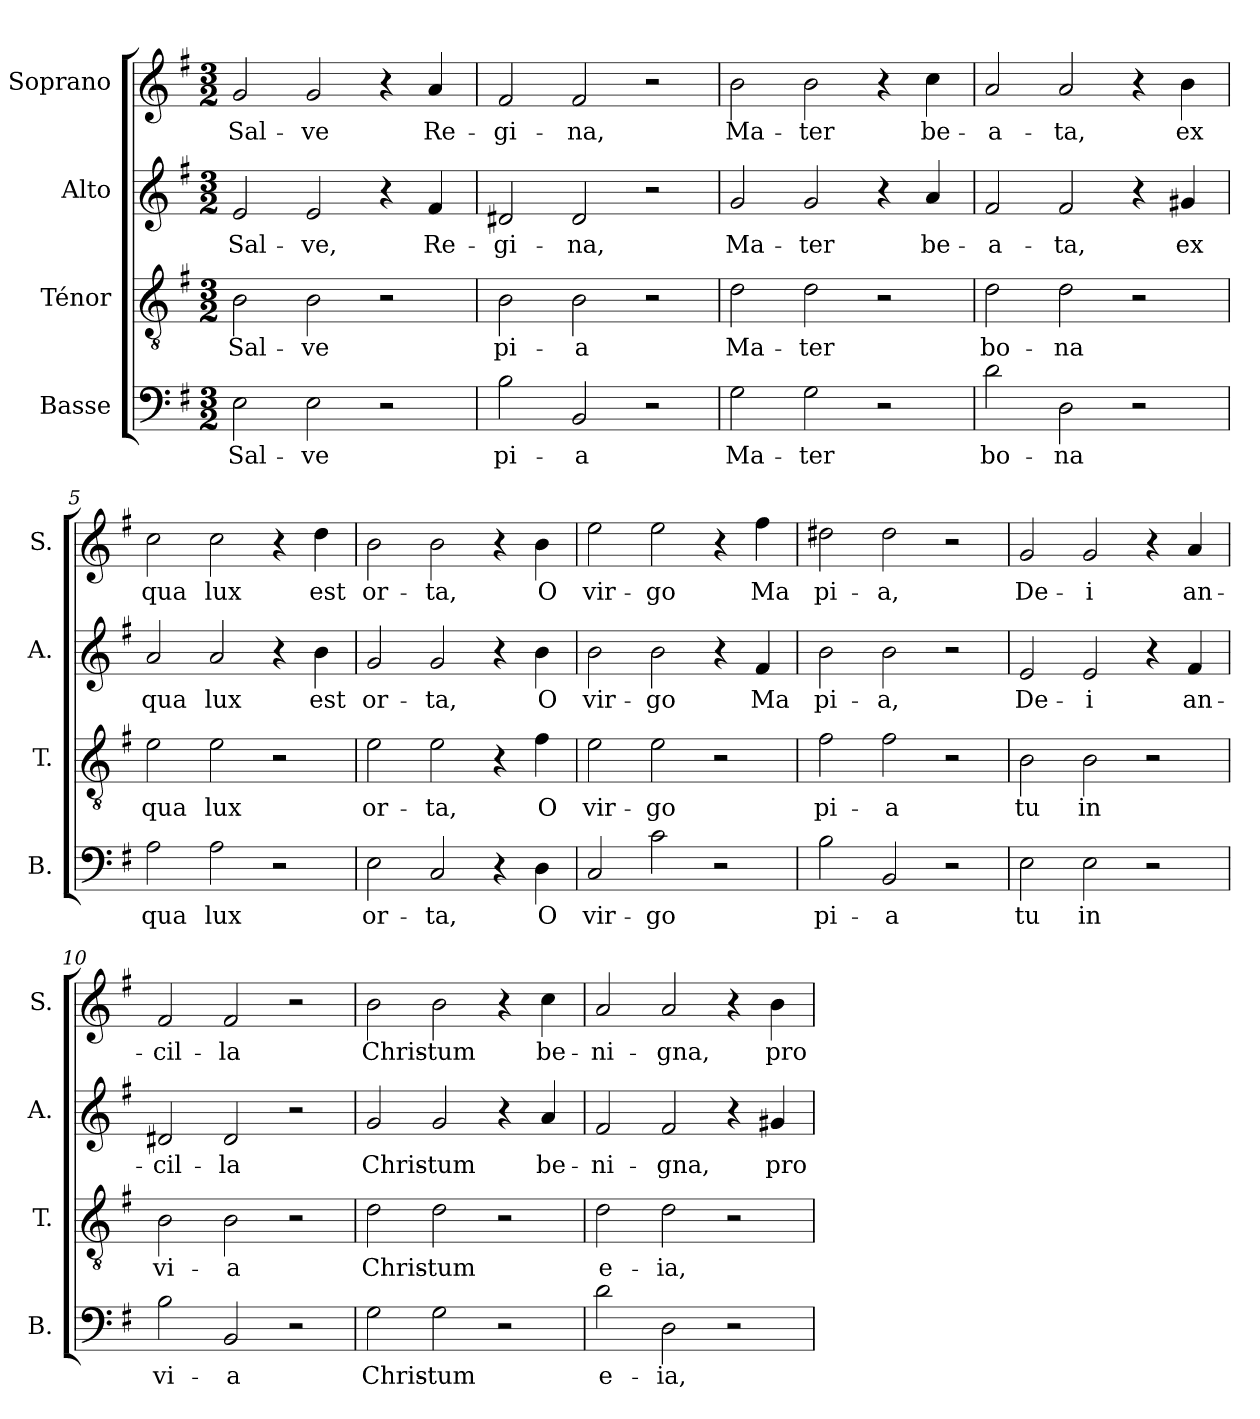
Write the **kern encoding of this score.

**kern	**text	**kern	**text	**kern	**text	**kern	**text
*part4	*part4	*part3	*part3	*part2	*part2	*part1	*part1
*staff4	*staff4	*staff3	*staff3	*staff2	*staff2	*staff1	*staff1
*I"Basse	*	*I"Ténor	*	*I"Alto	*	*I"Soprano	*
*I'B.	*	*I'T.	*	*I'A.	*	*I'S.	*
*clefF4	*	*clefGv2	*	*clefG2	*	*clefG2	*
*k[f#]	*	*k[f#]	*	*k[f#]	*	*k[f#]	*
*M3/2	*	*M3/2	*	*M3/2	*	*M3/2	*
*MM120	*	*MM120	*	*MM120	*	*MM120	*
=1	=1	=1	=1	=1	=1	=1	=1
!	!LO:LY:b	!	!LO:LY:b	!	!LO:LY:b	!	!LO:LY:b
2E\	Sal-	2B\	Sal-	2e/	Sal-	2g/	Sal-
!	!LO:LY:b	!	!LO:LY:b	!	!LO:LY:b	!	!LO:LY:b
2E\	-ve	2B\	-ve	2e/	-ve,	2g/	-ve
2r	.	2r	.	4r	.	4r	.
!	!	!	!	!	!LO:LY:b	!	!LO:LY:b
.	.	.	.	4f#/	Re-	4a/	Re-
=2	=2	=2	=2	=2	=2	=2	=2
!	!LO:LY:b	!	!LO:LY:b	!	!LO:LY:b	!	!LO:LY:b
2B\	pi-	2B\	pi-	2d#X/	-gi-	2f#/	-gi-
!	!LO:LY:b	!	!LO:LY:b	!	!LO:LY:b	!	!LO:LY:b
2BB/	-a	2B\	-a	2d#/	-na,	2f#/	-na,
2r	.	2r	.	2r	.	2r	.
=3	=3	=3	=3	=3	=3	=3	=3
!	!LO:LY:b	!	!LO:LY:b	!	!LO:LY:b	!	!LO:LY:b
2G\	Ma-	2d\	Ma-	2g/	Ma-	2b\	Ma-
!	!LO:LY:b	!	!LO:LY:b	!	!LO:LY:b	!	!LO:LY:b
2G\	-ter	2d\	-ter	2g/	-ter	2b\	-ter
2r	.	2r	.	4r	.	4r	.
!	!	!	!	!	!LO:LY:b	!	!LO:LY:b
.	.	.	.	4a/	be-	4cc\	be-
=4	=4	=4	=4	=4	=4	=4	=4
!	!LO:LY:b	!	!LO:LY:b	!	!LO:LY:b	!	!LO:LY:b
2d\	bo-	2d\	bo-	2f#/	-a-	2a/	-a-
!	!LO:LY:b	!	!LO:LY:b	!	!LO:LY:b	!	!LO:LY:b
2D\	-na	2d\	-na	2f#/	-ta,	2a/	-ta,
2r	.	2r	.	4r	.	4r	.
!	!	!	!	!	!LO:LY:b	!	!LO:LY:b
.	.	.	.	4g#X/	ex	4b\	ex
!!LO:LB:g=z
=5	=5	=5	=5	=5	=5	=5	=5
!	!LO:LY:b	!	!LO:LY:b	!	!LO:LY:b	!	!LO:LY:b
2A\	qua	2e\	qua	2a/	qua	2cc\	qua
!	!LO:LY:b	!	!LO:LY:b	!	!LO:LY:b	!	!LO:LY:b
2A\	lux	2e\	lux	2a/	lux	2cc\	lux
2r	.	2r	.	4r	.	4r	.
!	!	!	!	!	!LO:LY:b	!	!LO:LY:b
.	.	.	.	4b\	est	4dd\	est
=6	=6	=6	=6	=6	=6	=6	=6
!	!LO:LY:b	!	!LO:LY:b	!	!LO:LY:b	!	!LO:LY:b
2E\	or-	2e\	or-	2g/	or-	2b\	or-
!	!LO:LY:b	!	!LO:LY:b	!	!LO:LY:b	!	!LO:LY:b
2C/	-ta,	2e\	-ta,	2g/	-ta,	2b\	-ta,
4r	.	4r	.	4r	.	4r	.
!	!LO:LY:b	!	!LO:LY:b	!	!LO:LY:b	!	!LO:LY:b
4D\	O	4f#\	O	4b\	O	4b\	O
=7	=7	=7	=7	=7	=7	=7	=7
!	!LO:LY:b	!	!LO:LY:b	!	!LO:LY:b	!	!LO:LY:b
2C/	vir-	2e\	vir-	2b\	vir-	2ee\	vir-
!	!LO:LY:b	!	!LO:LY:b	!	!LO:LY:b	!	!LO:LY:b
2c\	-go	2e\	-go	2b\	-go	2ee\	-go
2r	.	2r	.	4r	.	4r	.
!	!	!	!	!	!LO:LY:b	!	!LO:LY:b
.	.	.	.	4f#/	Ma	4ff#\	Ma
=8	=8	=8	=8	=8	=8	=8	=8
!	!LO:LY:b	!	!LO:LY:b	!	!LO:LY:b	!	!LO:LY:b
2B\	pi-	2f#\	pi-	2b\	pi-	2dd#X\	pi-
!	!LO:LY:b	!	!LO:LY:b	!	!LO:LY:b	!	!LO:LY:b
2BB/	-a	2f#\	-a	2b\	-a,	2dd#\	-a,
2r	.	2r	.	2r	.	2r	.
=9	=9	=9	=9	=9	=9	=9	=9
!	!LO:LY:b	!	!LO:LY:b	!	!LO:LY:b	!	!LO:LY:b
2E\	tu	2B\	tu	2e/	De-	2g/	De-
!	!LO:LY:b	!	!LO:LY:b	!	!LO:LY:b	!	!LO:LY:b
2E\	in	2B\	in	2e/	-i	2g/	-i
2r	.	2r	.	4r	.	4r	.
!	!	!	!	!	!LO:LY:b	!	!LO:LY:b
.	.	.	.	4f#/	an-	4a/	an-
!!LO:PB:g=z
=10	=10	=10	=10	=10	=10	=10	=10
!	!LO:LY:b	!	!LO:LY:b	!	!LO:LY:b	!	!LO:LY:b
2B\	vi-	2B\	vi-	2d#X/	-cil-	2f#/	-cil-
!	!LO:LY:b	!	!LO:LY:b	!	!LO:LY:b	!	!LO:LY:b
2BB/	-a	2B\	-a	2d#/	-la	2f#/	-la
2r	.	2r	.	2r	.	2r	.
=11	=11	=11	=11	=11	=11	=11	=11
!	!LO:LY:b	!	!LO:LY:b	!	!LO:LY:b	!	!LO:LY:b
2G\	Chris-	2d\	Chris-	2g/	Chris-	2b\	Chris-
!	!LO:LY:b	!	!LO:LY:b	!	!LO:LY:b	!	!LO:LY:b
2G\	-tum	2d\	-tum	2g/	-tum	2b\	-tum
2r	.	2r	.	4r	.	4r	.
!	!	!	!	!	!LO:LY:b	!	!LO:LY:b
.	.	.	.	4a/	be-	4cc\	be-
=12	=12	=12	=12	=12	=12	=12	=12
!	!LO:LY:b	!	!LO:LY:b	!	!LO:LY:b	!	!LO:LY:b
2d\	e-	2d\	e-	2f#/	-ni-	2a/	-ni-
!	!LO:LY:b	!	!LO:LY:b	!	!LO:LY:b	!	!LO:LY:b
2D\	-ia,	2d\	-ia,	2f#/	-gna,	2a/	-gna,
2r	.	2r	.	4r	.	4r	.
!	!	!	!	!	!LO:LY:b	!	!LO:LY:b
.	.	.	.	4g#X/	pro	4b\	pro
=	=	=	=	=	=	=	=
*-	*-	*-	*-	*-	*-	*-	*-
